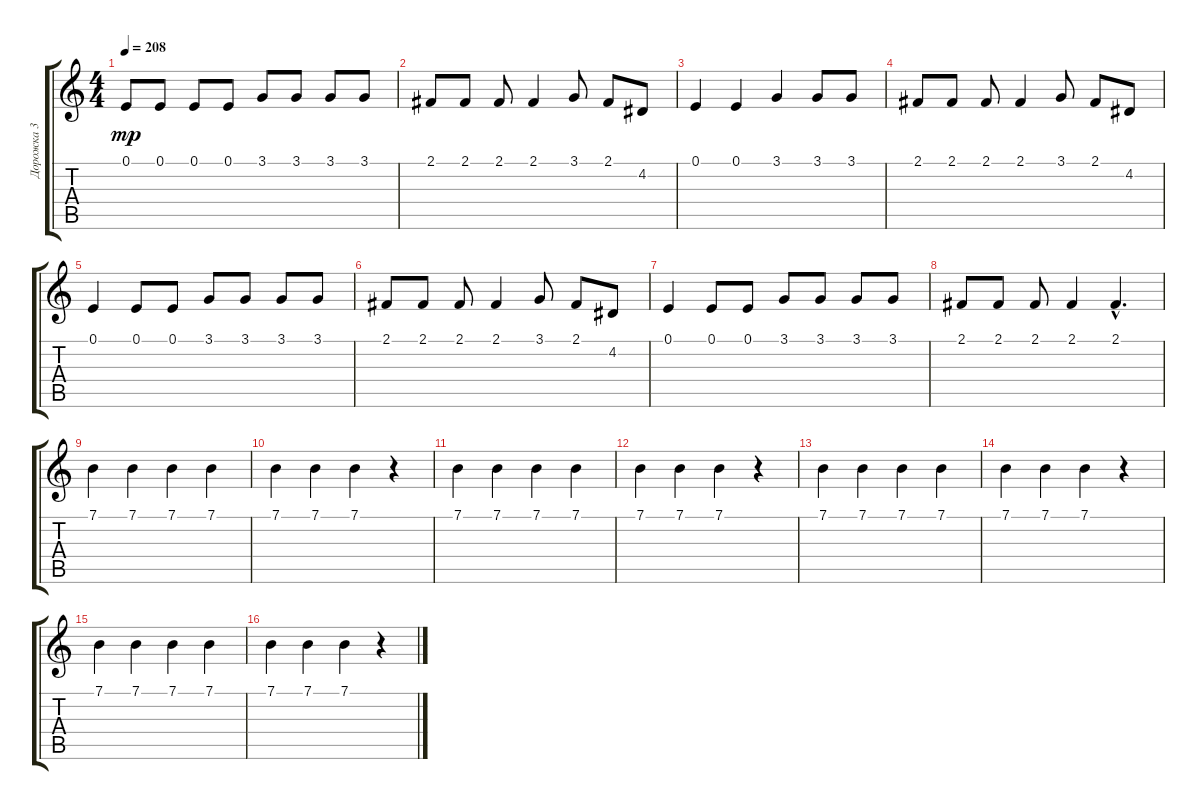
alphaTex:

\track ("Дорожка 3" "Дорожка 3") {instrument baritonesax}
\staff {score tabs}
\tuning (E4 B3 G3 D3 A2 E2) {hide}
\ts (4 4)
\tempo 208
\clef g2
\ks c
0.1.8{dy mp} 0.1.8 0.1.8 0.1.8 3.1.8 3.1.8 3.1.8 3.1.8 |
2.1.8 2.1.8 2.1.8 2.1.4 3.1.8 2.1.8 4.2.8 |
0.1.4 0.1.4 3.1.4 3.1.8 3.1.8 |
2.1.8 2.1.8 2.1.8 2.1.4 3.1.8 2.1.8 4.2.8 |
0.1.4 0.1.8 0.1.8 3.1.8 3.1.8 3.1.8 3.1.8 |
2.1.8 2.1.8 2.1.8 2.1.4 3.1.8 2.1.8 4.2.8 |
0.1.4 0.1.8 0.1.8 3.1.8 3.1.8 3.1.8 3.1.8 |
2.1.8 2.1.8 2.1.8 2.1.4 2.1{hac}.4{d} |
7.1.4 7.1.4 7.1.4 7.1.4 |
7.1.4 7.1.4 7.1.4 r.4 |
7.1.4 7.1.4 7.1.4 7.1.4 |
7.1.4 7.1.4 7.1.4 r.4 |
7.1.4 7.1.4 7.1.4 7.1.4 |
7.1.4 7.1.4 7.1.4 r.4 |
7.1.4 7.1.4 7.1.4 7.1.4 |
7.1.4 7.1.4 7.1.4 r.4
